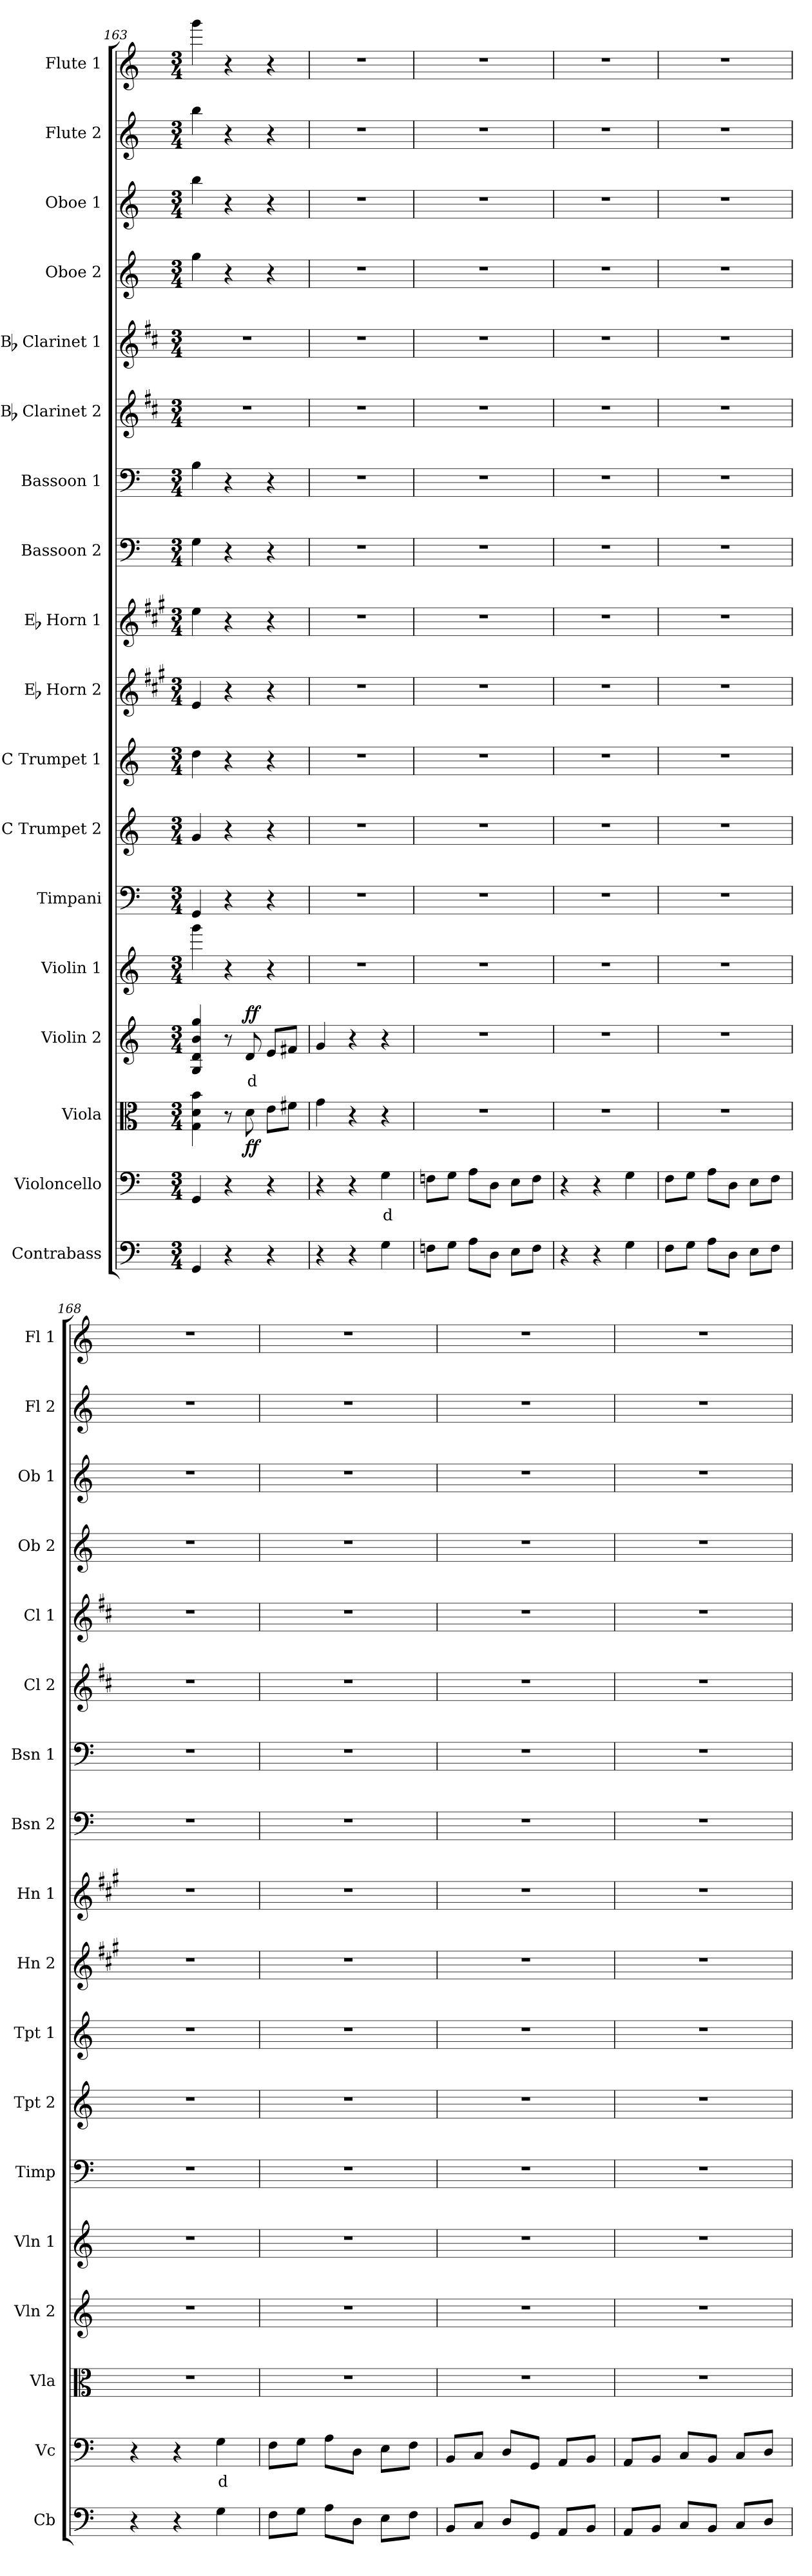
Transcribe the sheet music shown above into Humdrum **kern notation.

**kern	**kern	**text	**kern	**dynam	**kern	**text	**dynam	**kern	**kern	**kern	**kern	**kern	**kern	**kern	**kern	**kern	**kern	**kern	**kern	**kern	**kern
*part18	*part17	*part17	*part16	*part16	*part15	*part15	*part15	*part14	*part13	*part12	*part11	*part10	*part9	*part8	*part7	*part6	*part5	*part4	*part3	*part2	*part1
*staff18	*staff17	*staff17	*staff16	*staff16	*staff15	*staff15	*staff15	*staff14	*staff13	*staff12	*staff11	*staff10	*staff9	*staff8	*staff7	*staff6	*staff5	*staff4	*staff3	*staff2	*staff1
*I"Contrabass	*I"Violoncello	*	*I"Viola	*	*I"Violin 2	*	*	*I"Violin 1	*I"Timpani	*I"C Trumpet 2	*I"C Trumpet 1	*I"Eb Horn 2	*I"Eb Horn 1	*I"Bassoon 2	*I"Bassoon 1	*I"Bb Clarinet 2	*I"Bb Clarinet 1	*I"Oboe 2	*I"Oboe 1	*I"Flute 2	*I"Flute 1
*I'Cb	*I'Vc	*	*I'Vla	*	*I'Vln 2	*	*	*I'Vln 1	*I'Timp	*I'Tpt 2	*I'Tpt 1	*I'Hn 2	*I'Hn 1	*I'Bsn 2	*I'Bsn 1	*I'Cl 2	*I'Cl 1	*I'Ob 2	*I'Ob 1	*I'Fl 2	*I'Fl 1
*clefF4	*clefF4	*	*clefC3	*	*clefG2	*	*	*clefG2	*clefF4	*clefG2	*clefG2	*clefG2	*clefG2	*clefF4	*clefF4	*clefG2	*clefG2	*clefG2	*clefG2	*clefG2	*clefG2
*ITrd7c12	*	*	*	*	*	*	*	*	*	*	*	*ITrd5c9	*ITrd5c9	*	*	*ITrd1c2	*ITrd1c2	*	*	*	*
*k[]	*k[]	*	*k[]	*	*k[]	*	*	*k[]	*k[]	*k[]	*k[]	*k[]	*k[]	*k[]	*k[]	*k[]	*k[]	*k[]	*k[]	*k[]	*k[]
*M3/4	*M3/4	*	*M3/4	*	*M3/4	*	*	*M3/4	*M3/4	*M3/4	*M3/4	*M3/4	*M3/4	*M3/4	*M3/4	*M3/4	*M3/4	*M3/4	*M3/4	*M3/4	*M3/4
=163	=163	=163	=163	=163	=163	=163	=163	=163	=163	=163	=163	=163	=163	=163	=163	=163	=163	=163	=163	=163	=163
4GGG/	4GG/	.	4G\ 4d\ 4b\	.	4G/ 4d/ 4b/ 4gg/	.	.	4ggg\	4GG/	4g/	4dd\	4G/	4g\	4G\	4B\	2.r	2.r	4gg\	4bb\	4bb\	4ggg\
4r	4r	.	8r	.	8r	.	.	4r	4r	4r	4r	4r	4r	4r	4r	.	.	4r	4r	4r	4r
!	!	!	!	!LO:DY:b	!	!LO:LY:b:color=#FF0000	!LO:DY:b	!	!	!	!	!	!	!	!	!	!	!	!	!	!
.	.	.	8d\	ff	8d/	d	ff	.	.	.	.	.	.	.	.	.	.	.	.	.	.
4r	4r	.	8e\L	.	8e/L	.	.	4r	4r	4r	4r	4r	4r	4r	4r	.	.	4r	4r	4r	4r
.	.	.	8f#X\J	.	8f#X/J	.	.	.	.	.	.	.	.	.	.	.	.	.	.	.	.
=164	=164	=164	=164	=164	=164	=164	=164	=164	=164	=164	=164	=164	=164	=164	=164	=164	=164	=164	=164	=164	=164
4r	4r	.	4g\	.	4g/	.	.	2.r	2.r	2.r	2.r	2.r	2.r	2.r	2.r	2.r	2.r	2.r	2.r	2.r	2.r
4r	4r	.	4r	.	4r	.	.	.	.	.	.	.	.	.	.	.	.	.	.	.	.
!	!	!LO:LY:b:color=#FF0000	!	!	!	!	!	!	!	!	!	!	!	!	!	!	!	!	!	!	!
4GG\	4G\	d	4r	.	4r	.	.	.	.	.	.	.	.	.	.	.	.	.	.	.	.
=165	=165	=165	=165	=165	=165	=165	=165	=165	=165	=165	=165	=165	=165	=165	=165	=165	=165	=165	=165	=165	=165
8FFn\L	8Fn\L	.	2.r	.	2.r	.	.	2.r	2.r	2.r	2.r	2.r	2.r	2.r	2.r	2.r	2.r	2.r	2.r	2.r	2.r
8GG\J	8G\J	.	.	.	.	.	.	.	.	.	.	.	.	.	.	.	.	.	.	.	.
8AA\L	8A\L	.	.	.	.	.	.	.	.	.	.	.	.	.	.	.	.	.	.	.	.
8DD\J	8D\J	.	.	.	.	.	.	.	.	.	.	.	.	.	.	.	.	.	.	.	.
8EE\L	8E\L	.	.	.	.	.	.	.	.	.	.	.	.	.	.	.	.	.	.	.	.
8FF\J	8F\J	.	.	.	.	.	.	.	.	.	.	.	.	.	.	.	.	.	.	.	.
=166	=166	=166	=166	=166	=166	=166	=166	=166	=166	=166	=166	=166	=166	=166	=166	=166	=166	=166	=166	=166	=166
4r	4r	.	2.r	.	2.r	.	.	2.r	2.r	2.r	2.r	2.r	2.r	2.r	2.r	2.r	2.r	2.r	2.r	2.r	2.r
4r	4r	.	.	.	.	.	.	.	.	.	.	.	.	.	.	.	.	.	.	.	.
4GG\	4G\	.	.	.	.	.	.	.	.	.	.	.	.	.	.	.	.	.	.	.	.
=167	=167	=167	=167	=167	=167	=167	=167	=167	=167	=167	=167	=167	=167	=167	=167	=167	=167	=167	=167	=167	=167
8FF\L	8F\L	.	2.r	.	2.r	.	.	2.r	2.r	2.r	2.r	2.r	2.r	2.r	2.r	2.r	2.r	2.r	2.r	2.r	2.r
8GG\J	8G\J	.	.	.	.	.	.	.	.	.	.	.	.	.	.	.	.	.	.	.	.
8AA\L	8A\L	.	.	.	.	.	.	.	.	.	.	.	.	.	.	.	.	.	.	.	.
8DD\J	8D\J	.	.	.	.	.	.	.	.	.	.	.	.	.	.	.	.	.	.	.	.
8EE\L	8E\L	.	.	.	.	.	.	.	.	.	.	.	.	.	.	.	.	.	.	.	.
8FF\J	8F\J	.	.	.	.	.	.	.	.	.	.	.	.	.	.	.	.	.	.	.	.
=168	=168	=168	=168	=168	=168	=168	=168	=168	=168	=168	=168	=168	=168	=168	=168	=168	=168	=168	=168	=168	=168
4r	4r	.	2.r	.	2.r	.	.	2.r	2.r	2.r	2.r	2.r	2.r	2.r	2.r	2.r	2.r	2.r	2.r	2.r	2.r
4r	4r	.	.	.	.	.	.	.	.	.	.	.	.	.	.	.	.	.	.	.	.
!	!	!LO:LY:b:color=#FF0000	!	!	!	!	!	!	!	!	!	!	!	!	!	!	!	!	!	!	!
4GG\	4G\	d	.	.	.	.	.	.	.	.	.	.	.	.	.	.	.	.	.	.	.
=169	=169	=169	=169	=169	=169	=169	=169	=169	=169	=169	=169	=169	=169	=169	=169	=169	=169	=169	=169	=169	=169
8FF\L	8F\L	.	2.r	.	2.r	.	.	2.r	2.r	2.r	2.r	2.r	2.r	2.r	2.r	2.r	2.r	2.r	2.r	2.r	2.r
8GG\J	8G\J	.	.	.	.	.	.	.	.	.	.	.	.	.	.	.	.	.	.	.	.
8AA\L	8A\L	.	.	.	.	.	.	.	.	.	.	.	.	.	.	.	.	.	.	.	.
8DD\J	8D\J	.	.	.	.	.	.	.	.	.	.	.	.	.	.	.	.	.	.	.	.
8EE\L	8E\L	.	.	.	.	.	.	.	.	.	.	.	.	.	.	.	.	.	.	.	.
8FF\J	8F\J	.	.	.	.	.	.	.	.	.	.	.	.	.	.	.	.	.	.	.	.
=170	=170	=170	=170	=170	=170	=170	=170	=170	=170	=170	=170	=170	=170	=170	=170	=170	=170	=170	=170	=170	=170
8BBB/L	8BB/L	.	2.r	.	2.r	.	.	2.r	2.r	2.r	2.r	2.r	2.r	2.r	2.r	2.r	2.r	2.r	2.r	2.r	2.r
8CC/J	8C/J	.	.	.	.	.	.	.	.	.	.	.	.	.	.	.	.	.	.	.	.
8DD/L	8D/L	.	.	.	.	.	.	.	.	.	.	.	.	.	.	.	.	.	.	.	.
8GGG/J	8GG/J	.	.	.	.	.	.	.	.	.	.	.	.	.	.	.	.	.	.	.	.
8AAA/L	8AA/L	.	.	.	.	.	.	.	.	.	.	.	.	.	.	.	.	.	.	.	.
8BBB/J	8BB/J	.	.	.	.	.	.	.	.	.	.	.	.	.	.	.	.	.	.	.	.
!!LO:PB:g=z
=171	=171	=171	=171	=171	=171	=171	=171	=171	=171	=171	=171	=171	=171	=171	=171	=171	=171	=171	=171	=171	=171
8AAA/L	8AA/L	.	2.r	.	2.r	.	.	2.r	2.r	2.r	2.r	2.r	2.r	2.r	2.r	2.r	2.r	2.r	2.r	2.r	2.r
8BBB/J	8BB/J	.	.	.	.	.	.	.	.	.	.	.	.	.	.	.	.	.	.	.	.
8CC/L	8C/L	.	.	.	.	.	.	.	.	.	.	.	.	.	.	.	.	.	.	.	.
8BBB/J	8BB/J	.	.	.	.	.	.	.	.	.	.	.	.	.	.	.	.	.	.	.	.
8CC/L	8C/L	.	.	.	.	.	.	.	.	.	.	.	.	.	.	.	.	.	.	.	.
8DD/J	8D/J	.	.	.	.	.	.	.	.	.	.	.	.	.	.	.	.	.	.	.	.
=	=	=	=	=	=	=	=	=	=	=	=	=	=	=	=	=	=	=	=	=	=
*-	*-	*-	*-	*-	*-	*-	*-	*-	*-	*-	*-	*-	*-	*-	*-	*-	*-	*-	*-	*-	*-
